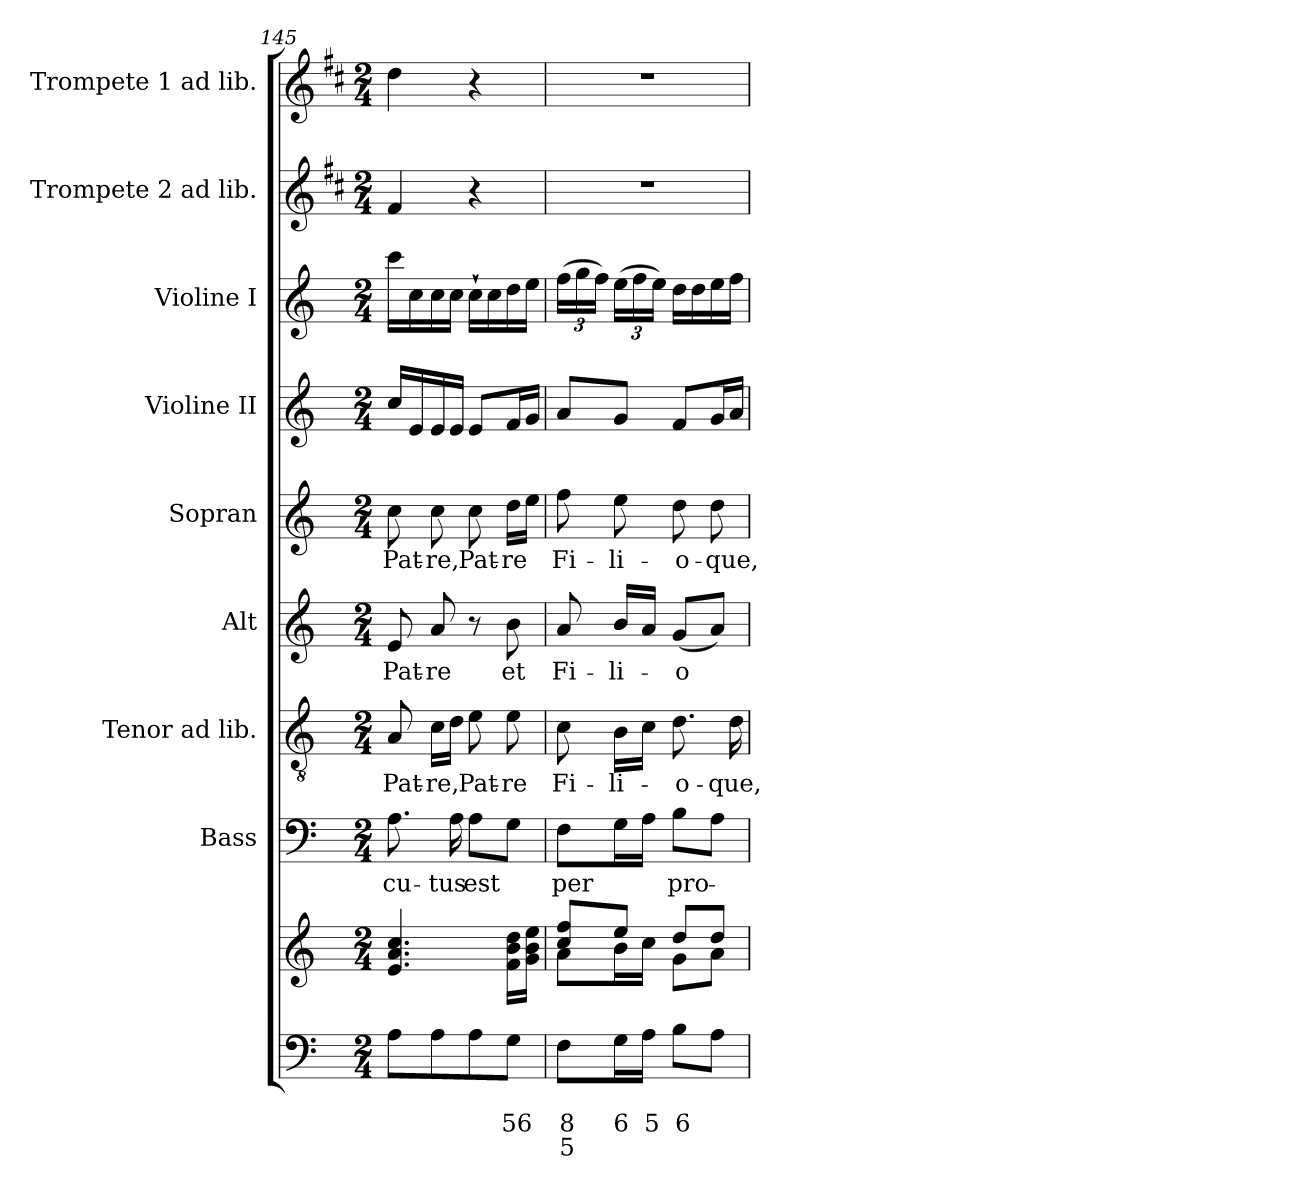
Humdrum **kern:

**kern	**text	**text	**text	**kern	**kern	**text	**kern	**text	**kern	**text	**kern	**text	**kern	**kern	**kern	**kern
*part9	*part9	*part9	*part9	*part9	*part8	*part8	*part7	*part7	*part6	*part6	*part5	*part5	*part4	*part3	*part2	*part1
*staff10	*staff10	*staff10	*staff10	*staff9	*staff8	*staff8	*staff7	*staff7	*staff6	*staff6	*staff5	*staff5	*staff4	*staff3	*staff2	*staff1
*	*	*	*	*	*I"Bass	*	*I"Tenor ad lib.	*	*I"Alt	*	*I"Sopran	*	*I"Violine II	*I"Violine I	*I"Trompete 2 ad lib.	*I"Trompete 1 ad lib.
*	*	*	*	*	*I'B.	*	*I'T.	*	*I'A.	*	*I'S.	*	*I'Vl. II	*I'Vl. I	*I'Trp. 2	*I'Trp. 1
*clefF4	*	*	*	*clefG2	*clefF4	*	*clefGv2	*	*clefG2	*	*clefG2	*	*clefG2	*clefG2	*clefG2	*clefG2
*	*	*	*	*	*	*	*	*	*	*	*	*	*	*	*ITrd1c2	*ITrd1c2
*k[]	*	*	*	*k[]	*k[]	*	*k[]	*	*k[]	*	*k[]	*	*k[]	*k[]	*k[]	*k[]
*C:	*	*	*	*C:	*C:	*	*C:	*	*C:	*	*C:	*	*C:	*C:	*C:	*C:
*M2/4	*	*	*	*M2/4	*M2/4	*	*M2/4	*	*M2/4	*	*M2/4	*	*M2/4	*M2/4	*M2/4	*M2/4
=145	=145	=145	=145	=145	=145	=145	=145	=145	=145	=145	=145	=145	=145	=145	=145	=145
!	!	!	!	!	!	!LO:LY:b	!	!LO:LY:b	!	!LO:LY:b	!	!LO:LY:b	!	!	!	!
8A\L	.	.	.	4.e/ 4.a/ 4.cc/	8.A\	-cu-	8A/	Pat-	8e/	Pat-	8cc\	Pat-	16cc/LL	16ccc\LL	4e/	4cc\
.	.	.	.	.	.	.	.	.	.	.	.	.	16e/	16cc\	.	.
!	!	!	!	!	!	!	!	!LO:LY:b	!	!LO:LY:b	!	!LO:LY:b	!	!	!	!
8A\	.	.	.	.	.	.	16c\LL	-re,	8a/	-re	8cc\	-re,	16e/	16cc\	.	.
!	!	!	!	!	!	!LO:LY:b	!	!	!	!	!	!	!	!	!	!
.	.	.	.	.	16A\	-tus	16d\JJ	.	.	.	.	.	16e/JJ	16cc\JJ	.	.
!	!	!	!	!	!	!LO:LY:b	!	!LO:LY:b	!	!	!	!LO:LY:b	!	!	!	!
8A\	.	.	.	.	8A\L	est	8e\	Pat-	8r	.	8cc\	Pat-	8e/L	16cc`>\LL	4r	4r
.	.	.	.	.	.	.	.	.	.	.	.	.	.	16cc\	.	.
!	!	!LO:LY:b	!	!	!	!	!	!LO:LY:b	!	!LO:LY:b	!	!LO:LY:b	!	!	!	!
8G\J	.	56	.	16f\ 16b\ 16dd\LL	8G\J	.	8e\	-re	8b\	et	16dd\LL	-re	16f/L	16dd\	.	.
.	.	.	.	16g\ 16b\ 16ee\JJ	.	.	.	.	.	.	16ee\JJ	.	16g/JJ	16ee\JJ	.	.
=146	=146	=146	=146	=146	=146	=146	=146	=146	=146	=146	=146	=146	=146	=146	=146	=146
!	!	!LO:LY:b	!LO:LY:b	!	!	!LO:LY:b	!	!LO:LY:b	!	!LO:LY:b	!	!LO:LY:b	!	!	!	!
*	*	*	*	*^	*	*	*	*	*	*	*	*	*	*	*	*
8F\L	.	8	5	8cc/ 8ff/L	8a\L	8F\L	per	8c\	Fi-	8a/	Fi-	8ff\	Fi-	8a/L	(>24ff\LL	2r	2r
.	.	.	.	.	.	.	.	.	.	.	.	.	.	.	24gg\	.	.
.	.	.	.	.	.	.	.	.	.	.	.	.	.	.	24ff\JJ)	.	.
!	!	!LO:LY:b	!	!	!	!	!	!	!LO:LY:b	!	!LO:LY:b	!	!LO:LY:b	!	!	!	!
16G\L	.	6	.	8ee/J	16b\L	16G\L	.	16B\LL	-li-	16b/LL	-li-	8ee\	-li-	8g/J	(>24ee\LL	.	.
.	.	.	.	.	.	.	.	.	.	.	.	.	.	.	24ff\	.	.
!	!	!LO:LY:b	!	!	!	!	!	!	!	!	!	!	!	!	!	!	!
16A\JJ	.	5	.	.	16cc\JJ	16A\JJ	.	16c\JJ	.	16a/JJ	.	.	.	.	.	.	.
.	.	.	.	.	.	.	.	.	.	.	.	.	.	.	24ee\JJ)	.	.
!	!	!LO:LY:b	!	!	!	!	!LO:LY:b	!	!LO:LY:b	!	!LO:LY:b	!	!LO:LY:b	!	!	!	!
8B\L	.	6	.	8dd/L	8g\L	8B\L	pro-	8.d\	-o-	(<8g/L	-o	8dd\	-o-	8f/L	16dd\LL	.	.
.	.	.	.	.	.	.	.	.	.	.	.	.	.	.	16dd\	.	.
!	!	!	!	!	!	!	!	!	!	!	!	!	!LO:LY:b	!	!	!	!
8A\J	.	.	.	8dd/J	8a\J	8A\J	.	.	.	8a/J)	.	8dd\	-que,	16g/L	16ee\	.	.
!	!	!	!	!	!	!	!	!	!LO:LY:b	!	!	!	!	!	!	!	!
.	.	.	.	.	.	.	.	16d\	-que,	.	.	.	.	16a/JJ	16ff\JJ	.	.
*	*	*	*	*v	*v	*	*	*	*	*	*	*	*	*	*	*	*
=	=	=	=	=	=	=	=	=	=	=	=	=	=	=	=	=
*-	*-	*-	*-	*-	*-	*-	*-	*-	*-	*-	*-	*-	*-	*-	*-	*-
